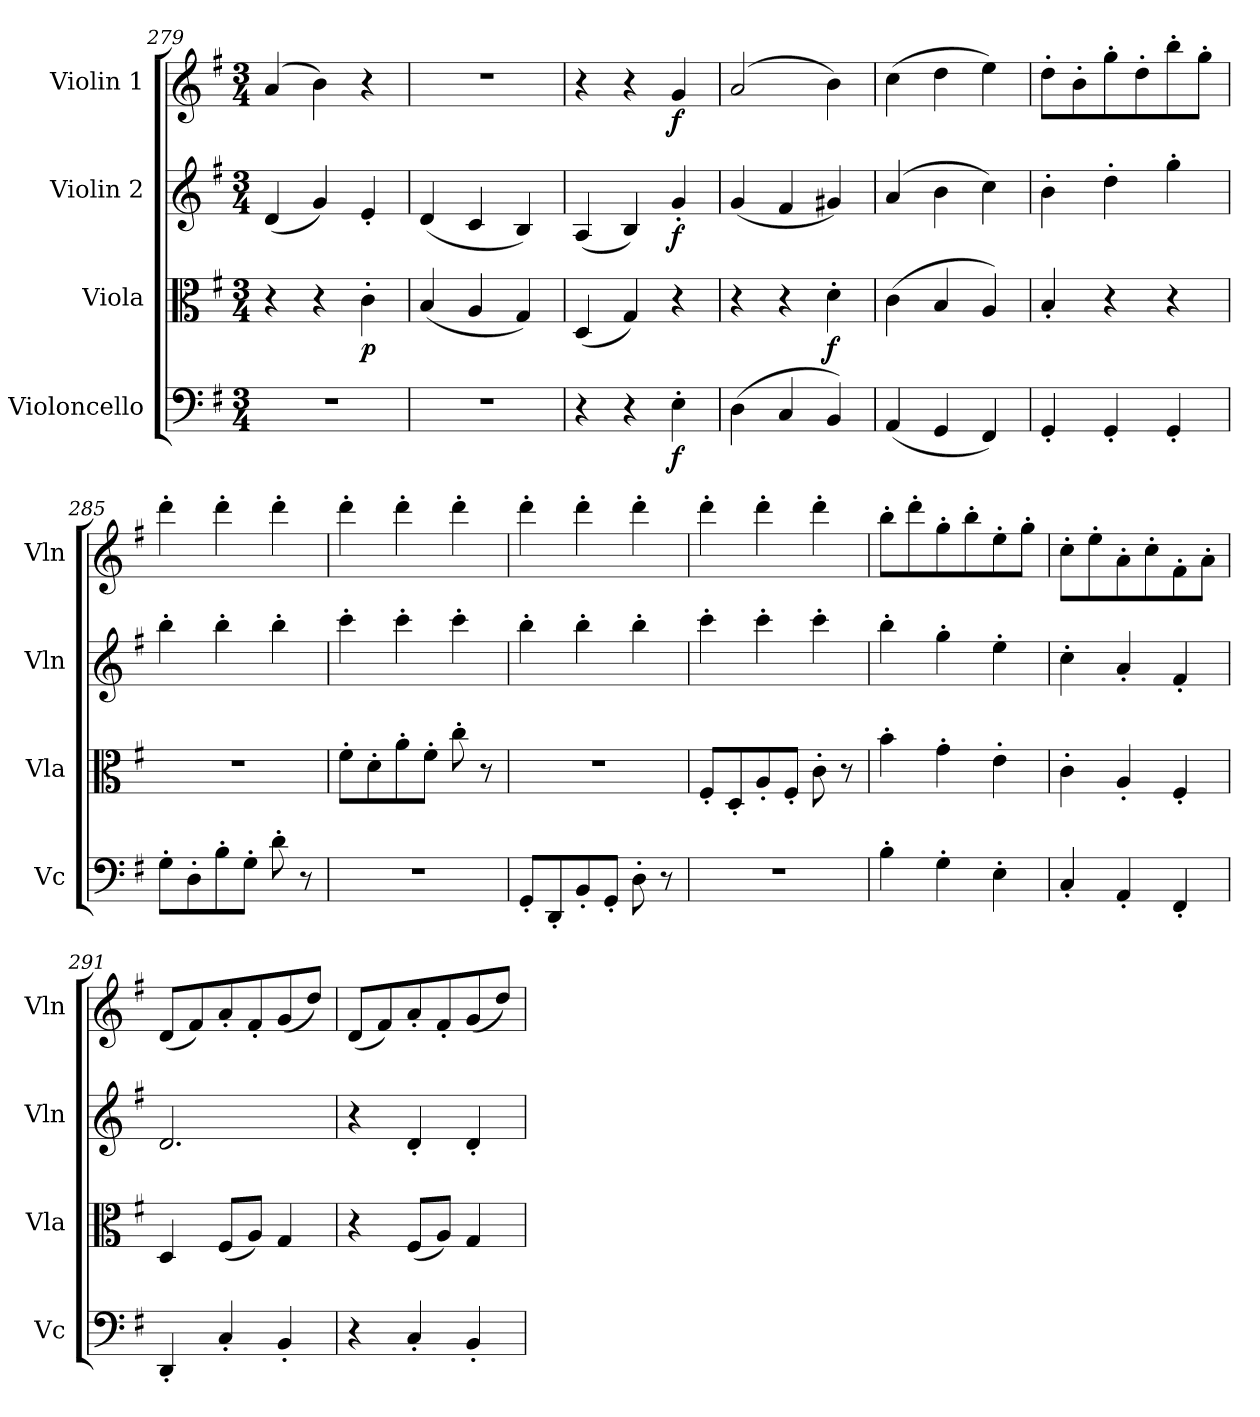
**kern	**dynam	**kern	**dynam	**kern	**dynam	**kern	**dynam
*part4	*part4	*part3	*part3	*part2	*part2	*part1	*part1
*staff4	*staff4	*staff3	*staff3	*staff2	*staff2	*staff1	*staff1
*I"Violoncello	*	*I"Viola	*	*I"Violin 2	*	*I"Violin 1	*
*I'Vc	*	*I'Vla	*	*I'Vln	*	*I'Vln	*
*clefF4	*	*clefC3	*	*clefG2	*	*clefG2	*
*k[f#]	*	*k[f#]	*	*k[f#]	*	*k[f#]	*
*M3/4	*	*M3/4	*	*M3/4	*	*M3/4	*
=279	=279	=279	=279	=279	=279	=279	=279
2.r	.	4r	.	(<4d/	.	(>4a/	.
.	.	4r	.	4g/)	.	4b\)	.
!	!	!	!LO:DY:b	!	!	!	!
.	.	4c'\	p	4e'/	.	4r	.
!!LO:LB:g=z
=280	=280	=280	=280	=280	=280	=280	=280
2.r	.	(<4B/	.	(<4d/	.	2.r	.
.	.	4A/	.	4c/	.	.	.
.	.	4G/)	.	4B/)	.	.	.
=281	=281	=281	=281	=281	=281	=281	=281
4r	.	(<4D/	.	(<4A/	.	4r	.
4r	.	4G/)	.	4B/)	.	4r	.
!	!LO:DY:b	!	!	!	!LO:DY:b	!	!LO:DY:b
4E'\	f	4r	.	4g'/	f	4g/	f
=282	=282	=282	=282	=282	=282	=282	=282
(>4D\	.	4r	.	(<4g/	.	(>2a/	.
4C/	.	4r	.	4f#/	.	.	.
!	!	!	!LO:DY:b	!	!	!	!
4BB/)	.	4d'\	f	4g#X/)	.	4b\)	.
=283	=283	=283	=283	=283	=283	=283	=283
(<4AA/	.	(>4c\	.	(>4a/	.	(>4cc\	.
4GG/	.	4B/	.	4b\	.	4dd\	.
4FF#/)	.	4A/)	.	4cc\)	.	4ee\)	.
=284	=284	=284	=284	=284	=284	=284	=284
4GG'/	.	4B'/	.	4b'\	.	8dd'\L	.
.	.	.	.	.	.	8b'\	.
4GG'/	.	4r	.	4dd'\	.	8gg'\	.
.	.	.	.	.	.	8dd'\	.
4GG'/	.	4r	.	4gg'\	.	8bb'\	.
.	.	.	.	.	.	8gg'\J	.
=285	=285	=285	=285	=285	=285	=285	=285
8G'\L	.	2.r	.	4bb'\	.	4ddd'\	.
8D'\	.	.	.	.	.	.	.
8B'\	.	.	.	4bb'\	.	4ddd'\	.
8G'\J	.	.	.	.	.	.	.
8d'\	.	.	.	4bb'\	.	4ddd'\	.
8r	.	.	.	.	.	.	.
=286	=286	=286	=286	=286	=286	=286	=286
2.r	.	8f#'\L	.	4ccc'\	.	4ddd'\	.
.	.	8d'\	.	.	.	.	.
.	.	8a'\	.	4ccc'\	.	4ddd'\	.
.	.	8f#'\J	.	.	.	.	.
.	.	8cc'\	.	4ccc'\	.	4ddd'\	.
.	.	8r	.	.	.	.	.
=287	=287	=287	=287	=287	=287	=287	=287
8GG'/L	.	2.r	.	4bb'\	.	4ddd'\	.
8DD'/	.	.	.	.	.	.	.
8BB'/	.	.	.	4bb'\	.	4ddd'\	.
8GG'/J	.	.	.	.	.	.	.
8D'\	.	.	.	4bb'\	.	4ddd'\	.
8r	.	.	.	.	.	.	.
!!LO:LB:g=z
=288	=288	=288	=288	=288	=288	=288	=288
2.r	.	8F#'/L	.	4ccc'\	.	4ddd'\	.
.	.	8D'/	.	.	.	.	.
.	.	8A'/	.	4ccc'\	.	4ddd'\	.
.	.	8F#'/J	.	.	.	.	.
.	.	8c'\	.	4ccc'\	.	4ddd'\	.
.	.	8r	.	.	.	.	.
=289	=289	=289	=289	=289	=289	=289	=289
4B'\	.	4b'\	.	4bb'\	.	8bb'\L	.
.	.	.	.	.	.	8ddd'\	.
4G'\	.	4g'\	.	4gg'\	.	8gg'\	.
.	.	.	.	.	.	8bb'\	.
4E'\	.	4e'\	.	4ee'\	.	8ee'\	.
.	.	.	.	.	.	8gg'\J	.
=290	=290	=290	=290	=290	=290	=290	=290
4C'/	.	4c'\	.	4cc'\	.	8cc'\L	.
.	.	.	.	.	.	8ee'\	.
4AA'/	.	4A'/	.	4a'/	.	8a'\	.
.	.	.	.	.	.	8cc'\	.
4FF#'/	.	4F#'/	.	4f#'/	.	8f#'\	.
.	.	.	.	.	.	8a'\J	.
=291	=291	=291	=291	=291	=291	=291	=291
4DD'/	.	4D/	.	2.d/	.	(<8d/L	.
.	.	.	.	.	.	8f#/)	.
4C'/	.	(<8F#/L	.	.	.	8a'/	.
.	.	8A/J)	.	.	.	8f#'/	.
4BB'/	.	4G/	.	.	.	(<8g/	.
.	.	.	.	.	.	8dd/J)	.
=292	=292	=292	=292	=292	=292	=292	=292
4r	.	4r	.	4r	.	(<8d/L	.
.	.	.	.	.	.	8f#/)	.
4C'/	.	(<8F#/L	.	4d'/	.	8a'/	.
.	.	8A/J)	.	.	.	8f#'/	.
4BB'/	.	4G/	.	4d'/	.	(<8g/	.
.	.	.	.	.	.	8dd/J)	.
=	=	=	=	=	=	=	=
*-	*-	*-	*-	*-	*-	*-	*-
